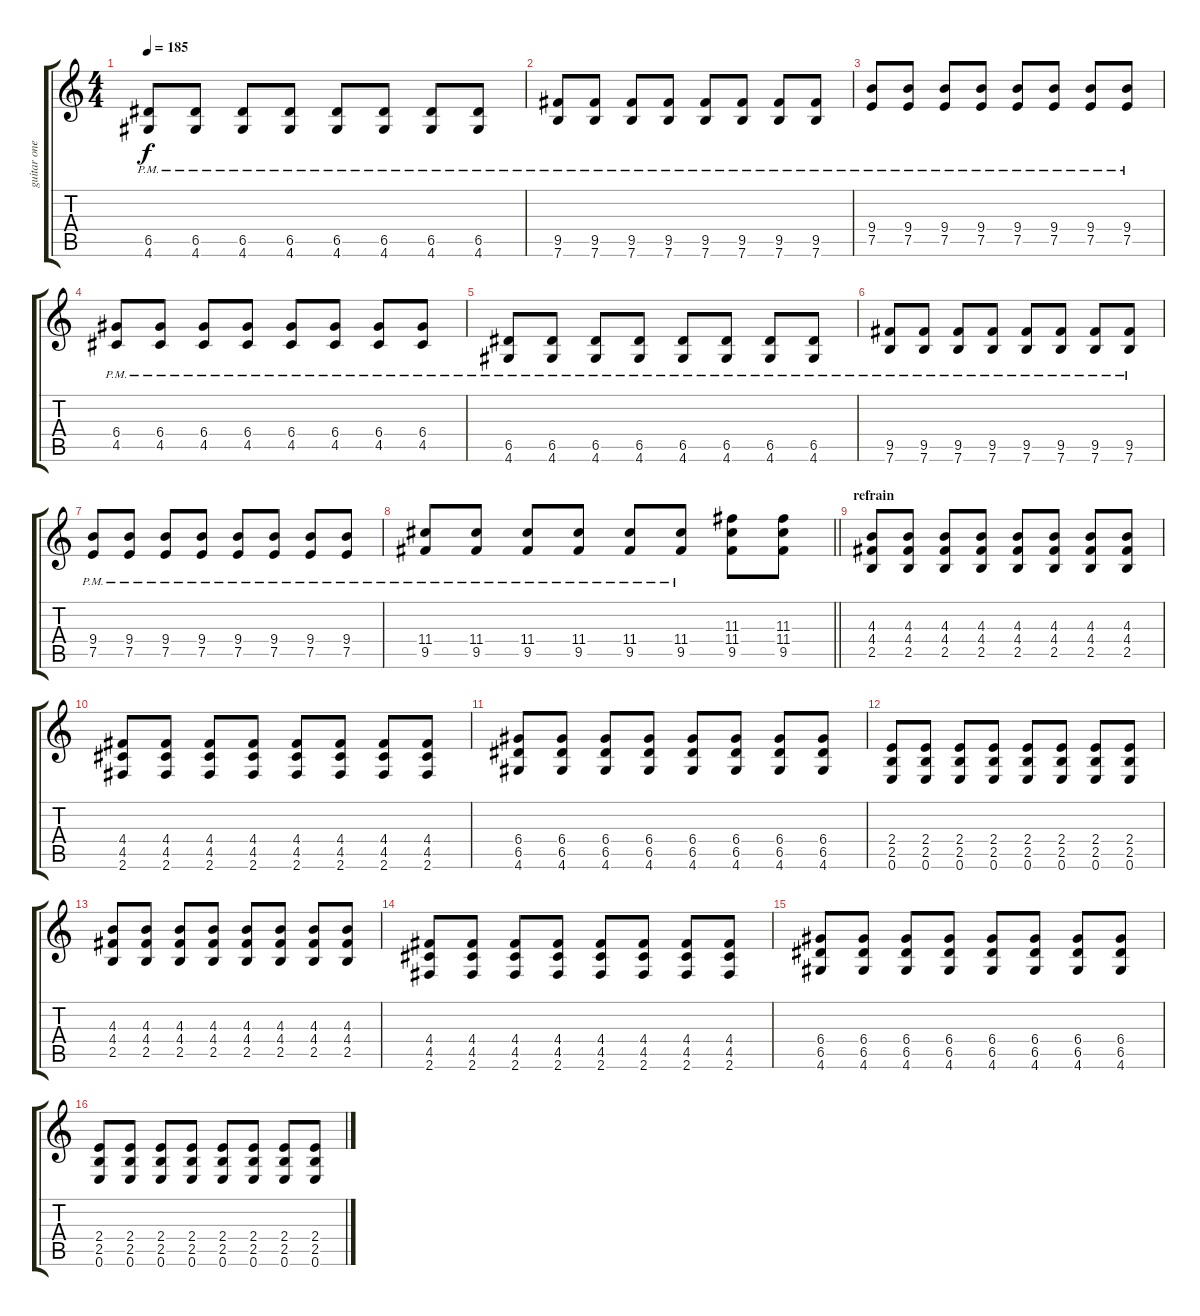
\track ("guitar one" "guitar one") {instrument overdrivenguitar}
\staff {score tabs}
\tuning (E4 B3 G3 D3 A2 E2) {hide}
\ts (4 4)
\tempo 185
\clef g2
\ks c
(6.5{pm} 4.6{pm}).8{dy f} (6.5{pm} 4.6{pm}).8 (6.5{pm} 4.6{pm}).8 (6.5{pm} 4.6{pm}).8 (6.5{pm} 4.6{pm}).8 (6.5{pm} 4.6{pm}).8 (6.5{pm} 4.6{pm}).8 (6.5{pm} 4.6{pm}).8 |
(9.5{pm} 7.6{pm}).8 (9.5{pm} 7.6{pm}).8 (9.5{pm} 7.6{pm}).8 (9.5{pm} 7.6{pm}).8 (9.5{pm} 7.6{pm}).8 (9.5{pm} 7.6{pm}).8 (9.5{pm} 7.6{pm}).8 (9.5{pm} 7.6{pm}).8 |
(9.4{pm} 7.5{pm}).8 (9.4{pm} 7.5{pm}).8 (9.4{pm} 7.5{pm}).8 (9.4{pm} 7.5{pm}).8 (9.4{pm} 7.5{pm}).8 (9.4{pm} 7.5{pm}).8 (9.4{pm} 7.5{pm}).8 (9.4{pm} 7.5{pm}).8 |
(6.4{pm} 4.5{pm}).8 (6.4{pm} 4.5{pm}).8 (6.4{pm} 4.5{pm}).8 (6.4{pm} 4.5{pm}).8 (6.4{pm} 4.5{pm}).8 (6.4{pm} 4.5{pm}).8 (6.4{pm} 4.5{pm}).8 (6.4{pm} 4.5{pm}).8 |
(6.5{pm} 4.6{pm}).8 (6.5{pm} 4.6{pm}).8 (6.5{pm} 4.6{pm}).8 (6.5{pm} 4.6{pm}).8 (6.5{pm} 4.6{pm}).8 (6.5{pm} 4.6{pm}).8 (6.5{pm} 4.6{pm}).8 (6.5{pm} 4.6{pm}).8 |
(9.5{pm} 7.6{pm}).8 (9.5{pm} 7.6{pm}).8 (9.5{pm} 7.6{pm}).8 (9.5{pm} 7.6{pm}).8 (9.5{pm} 7.6{pm}).8 (9.5{pm} 7.6{pm}).8 (9.5{pm} 7.6{pm}).8 (9.5{pm} 7.6{pm}).8 |
(9.4{pm} 7.5{pm}).8 (9.4{pm} 7.5{pm}).8 (9.4{pm} 7.5{pm}).8 (9.4{pm} 7.5{pm}).8 (9.4{pm} 7.5{pm}).8 (9.4{pm} 7.5{pm}).8 (9.4{pm} 7.5{pm}).8 (9.4{pm} 7.5{pm}).8 |
\barLineRight lightlight
(11.4{pm} 9.5{pm}).8 (11.4{pm} 9.5{pm}).8 (11.4{pm} 9.5{pm}).8 (11.4{pm} 9.5{pm}).8 (11.4{pm} 9.5{pm}).8 (11.4{pm} 9.5{pm}).8 (11.3 11.4 9.5).8 (11.3 11.4 9.5).8 |
\section ("" "refrain")
(4.3 4.4 2.5).8{instrument distortionguitar} (4.3 4.4 2.5).8 (4.3 4.4 2.5).8 (4.3 4.4 2.5).8 (4.3 4.4 2.5).8 (4.3 4.4 2.5).8 (4.3 4.4 2.5).8 (4.3 4.4 2.5).8 |
(4.4 4.5 2.6).8 (4.4 4.5 2.6).8 (4.4 4.5 2.6).8 (4.4 4.5 2.6).8 (4.4 4.5 2.6).8 (4.4 4.5 2.6).8 (4.4 4.5 2.6).8 (4.4 4.5 2.6).8 |
(6.4 6.5 4.6).8 (6.4 6.5 4.6).8 (6.4 6.5 4.6).8 (6.4 6.5 4.6).8 (6.4 6.5 4.6).8 (6.4 6.5 4.6).8 (6.4 6.5 4.6).8 (6.4 6.5 4.6).8 |
(2.4 2.5 0.6).8 (2.4 2.5 0.6).8 (2.4 2.5 0.6).8 (2.4 2.5 0.6).8 (2.4 2.5 0.6).8 (2.4 2.5 0.6).8 (2.4 2.5 0.6).8 (2.4 2.5 0.6).8 |
(4.3 4.4 2.5).8{instrument distortionguitar} (4.3 4.4 2.5).8 (4.3 4.4 2.5).8 (4.3 4.4 2.5).8 (4.3 4.4 2.5).8 (4.3 4.4 2.5).8 (4.3 4.4 2.5).8 (4.3 4.4 2.5).8 |
(4.4 4.5 2.6).8 (4.4 4.5 2.6).8 (4.4 4.5 2.6).8 (4.4 4.5 2.6).8 (4.4 4.5 2.6).8 (4.4 4.5 2.6).8 (4.4 4.5 2.6).8 (4.4 4.5 2.6).8 |
(6.4 6.5 4.6).8 (6.4 6.5 4.6).8 (6.4 6.5 4.6).8 (6.4 6.5 4.6).8 (6.4 6.5 4.6).8 (6.4 6.5 4.6).8 (6.4 6.5 4.6).8 (6.4 6.5 4.6).8 |
(2.4 2.5 0.6).8 (2.4 2.5 0.6).8 (2.4 2.5 0.6).8 (2.4 2.5 0.6).8 (2.4 2.5 0.6).8 (2.4 2.5 0.6).8 (2.4 2.5 0.6).8 (2.4 2.5 0.6).8
